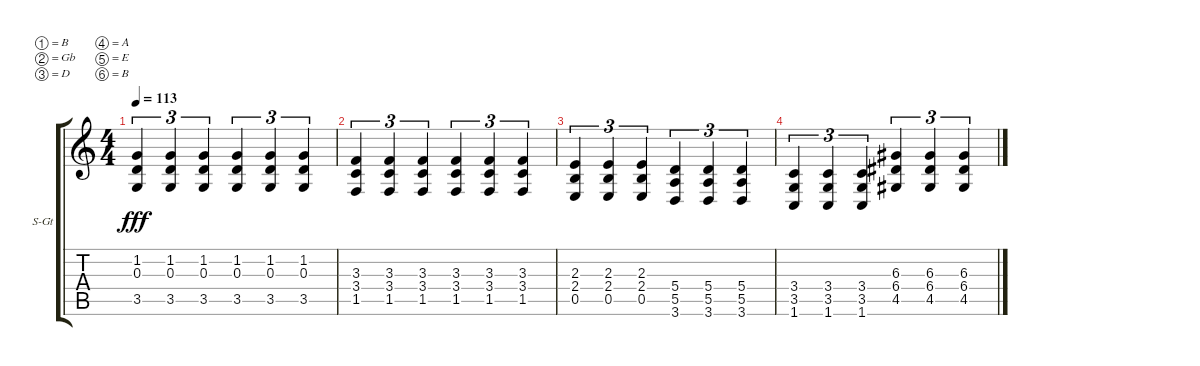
\defaultSystemsLayout 4
\bracketExtendMode groupsimilarinstruments
\firstSystemTrackNameOrientation horizontal
\otherSystemsTrackNameOrientation horizontal
\track ("Bridge B" "S-Gt") {instrument acousticguitarsteel}
\staff {score tabs}
\tuning (B3 Gb3 D3 A2 E2 B1)
\ts (4 4)
\tempo 113
\clef g2
\ks c
(3.5 0.3 1.2).4{tu (3 2) dy fff} (3.5 0.3 1.2).4{tu (3 2)} (3.5 0.3 1.2).4{tu (3 2)} (3.5 0.3 1.2).4{tu (3 2)} (3.5 0.3 1.2).4{tu (3 2)} (3.5 0.3 1.2).4{tu (3 2)} |
(1.5 3.4 3.3).4{tu (3 2)} (1.5 3.4 3.3).4{tu (3 2)} (1.5 3.4 3.3).4{tu (3 2)} (1.5 3.4 3.3).4{tu (3 2)} (1.5 3.4 3.3).4{tu (3 2)} (1.5 3.4 3.3).4{tu (3 2)} |
(0.5 2.4 2.3).4{tu (3 2)} (0.5 2.4 2.3).4{tu (3 2)} (0.5 2.4 2.3).4{tu (3 2)} (5.5 5.4 3.6).4{tu (3 2)} (5.5 5.4 3.6).4{tu (3 2)} (5.5 5.4 3.6).4{tu (3 2)} |
(1.6 3.4 3.5).4{tu (3 2)} (1.6 3.4 3.5).4{tu (3 2)} (1.6 3.5 3.4).4{tu (3 2)} (4.5 6.4 6.3).4{tu (3 2)} (4.5 6.3 6.4).4{tu (3 2)} (4.5 6.4 6.3).4{tu (3 2)}
